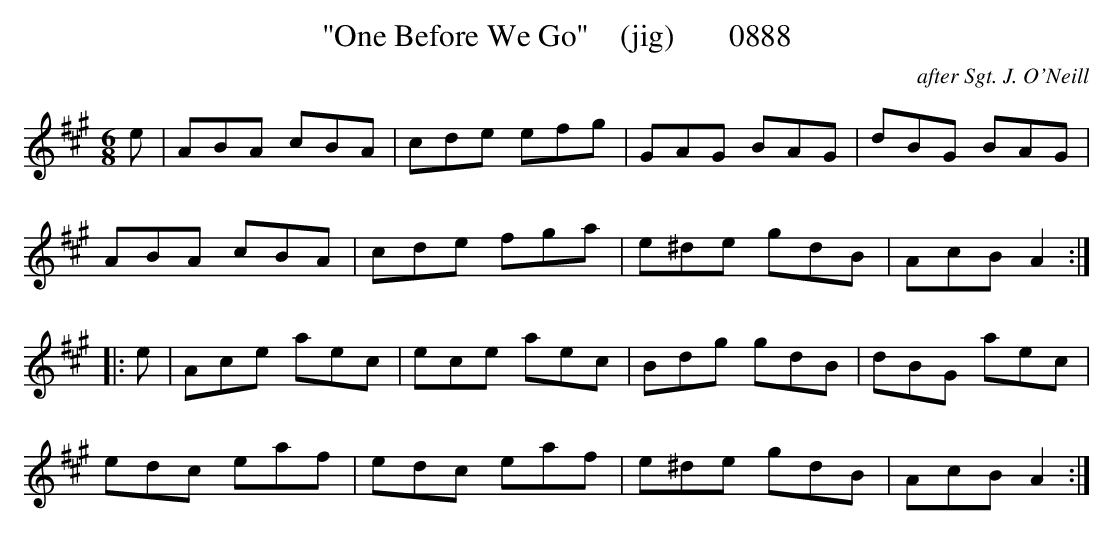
X:1
T:"One Before We Go"    (jig)       0888
C:after Sgt. J. O'Neill
BRENNAN June 2003 (HTTP://WWW.SOSYOURMOM.COM)
M:6/8
L:1/8
K:A
e|ABA cBA|cde efg|GAG BAG|dBG BAG|
ABA cBA|cde fga|e^de gdB|AcB A2:|
|:e|Ace aec|ece aec|Bdg gdB|dBG aec|
edc eaf|edc eaf|e^de gdB|AcB A2:|
